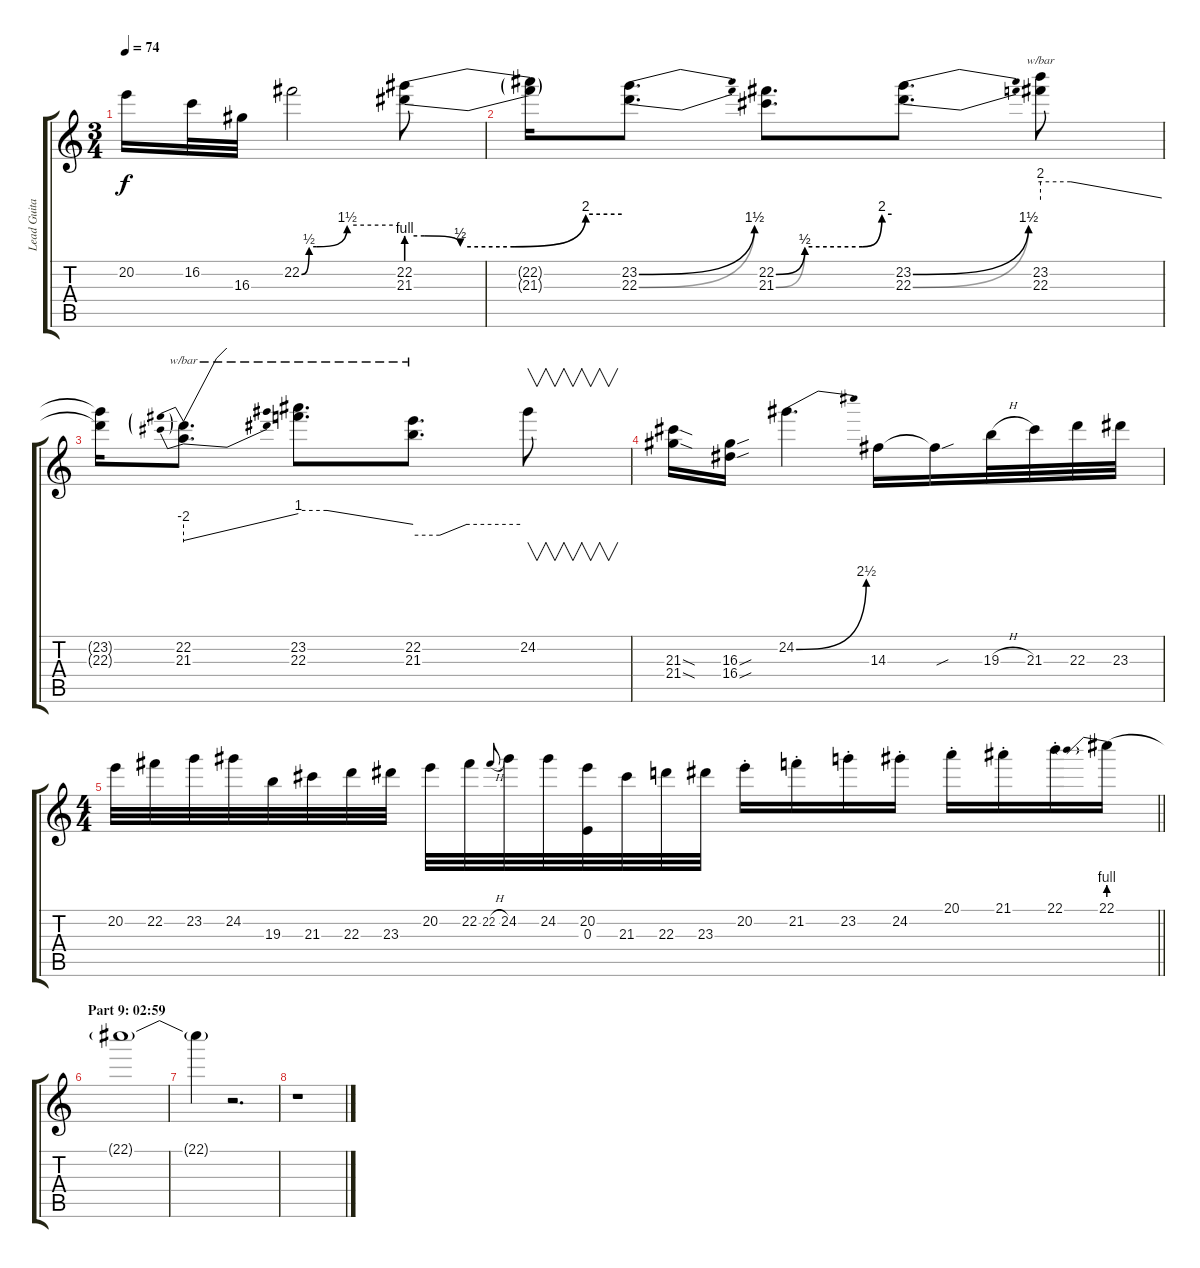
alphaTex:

\track ("Lead Guitar 1 (Distortion)" "Lead Guita") {instrument overdrivenguitar}
\staff {score tabs}
\tuning (Db4 Ab3 E3 B2 Gb2 Db2) {hide}
\ts (3 4)
\tempo 74
\clef g2
\ks c
20.2{t}.16{dy f} 16.2.32 16.3.32 22.2{be (custom 0 0 5 2 10 2 30 6 60 6)}.2 (22.2{be (custom 0 4 5 4 15 2 30 2 50 8 60 8)} 21.3{be (custom 0 4 5 4 15 2 30 2 50 8 60 8)}).8 |
(22.2{t} 21.3{t}).16 (23.2{be (bend 0 0 60 6)} 22.3{be (bend 0 0 60 6)}).8{d} (22.2{be (custom 0 0 15 2 45 2 55 8 60 8)} 21.3{be (custom 0 0 15 2 45 2 55 8 60 8)}).8{d} (23.2{be (bend 0 0 60 6)} 22.3{be (bend 0 0 60 6)}).8{d} (23.2 22.3).8{tbe (custom default 0 8 15 8 60 0)} |
(23.2{t} 22.3{t}).16 (22.2 21.3).8{d tbe (predivedive default 0 -8 60 4)} (23.2 22.3).8{d tbe (custom default 0 6 15 6 60 0)} (22.2 21.3).8{d tbe (custom default 0 -4 15 -4 30 0 60 0)} 24.2.8{v} |
(21.3{sod} 21.4{sod}).16 (16.3{sou} 16.4{sou}).16 24.2{be (bend 0 0 60 10)}.4{d} 14.3.16 14.3{sou t}.16 19.3{h}.32 21.3.32 22.3.32 23.3.32 |
\ts (4 4)
\barLineRight lightlight
20.2.32 22.2.32 23.2.32 24.2.32 19.3.32 21.3.32 22.3.32 23.3.32 20.2.32 22.2.32 22.2{h}.8{gr onbeat} 24.2.32 24.2.32 (20.2 0.3).32 21.3.32 22.3.32 23.3.32 20.2{st}.16 21.2{st}.16 23.2{st}.16 24.2{st}.16 20.1{st}.16 21.1{st}.16 22.1{st}.16 22.1{be (prebend 0 4 60 4)}.16 |
\section ("" "Part 9: 02:59")
22.1{t}.1{volume 0} |
22.1{t}.4 r.2{d} |
r.1
